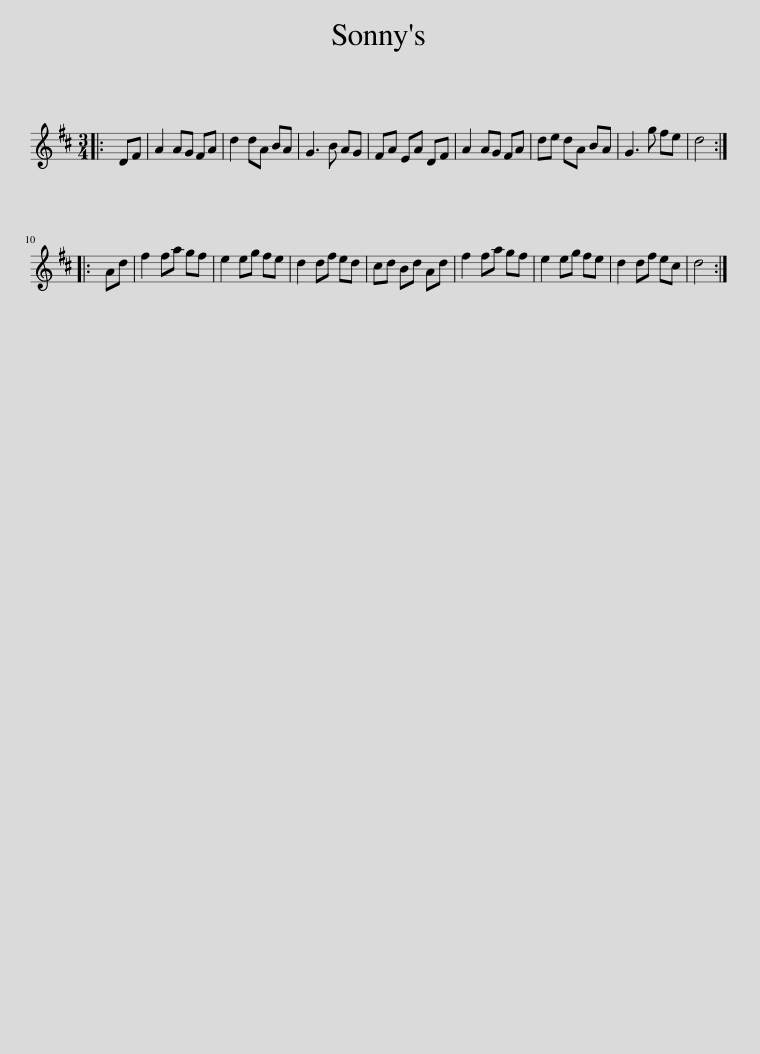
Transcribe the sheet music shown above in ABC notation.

X:1
L:1/8
M:3/4
I:linebreak $
K:D
V:1 treble
V:1
|: DF | A2 AG FA | d2 dA BA | G3 B AG | FA EA DF | %5
 A2 AG FA | de dA BA | G3 g fe | d4 ::$ Ad | %10
 f2 fa gf | e2 eg fe | d2 df ed | cd Bd Ad | f2 fa gf | %15
 e2 eg fe | d2 df ec | d4 :| %18
